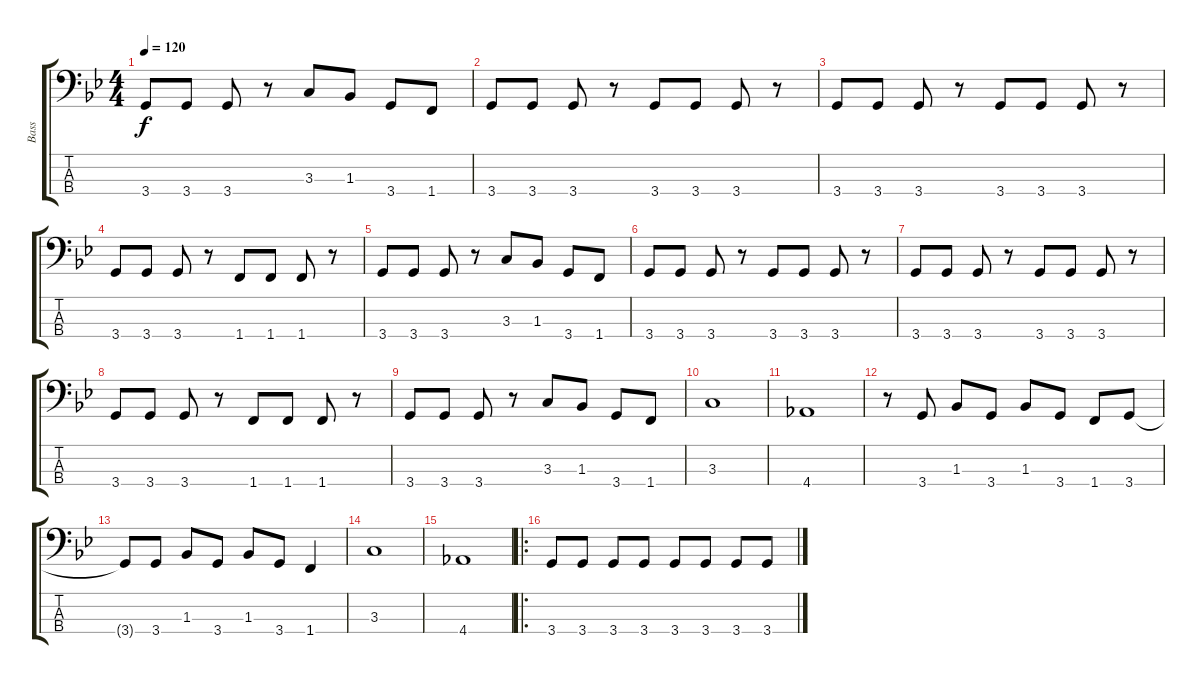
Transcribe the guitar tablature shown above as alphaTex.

\track ("Bass" "Bass") {instrument electricbassfinger}
\staff {score tabs}
\tuning (G2 D2 A1 E1) {hide}
\ts (4 4)
\tempo 120
\clef f4
\ks bb
3.4.8{dy f} 3.4.8 3.4.8 r.8 3.3.8 1.3.8 3.4.8 1.4.8 |
3.4.8 3.4.8 3.4.8 r.8 3.4.8 3.4.8 3.4.8 r.8 |
3.4.8 3.4.8 3.4.8 r.8 3.4.8 3.4.8 3.4.8 r.8 |
3.4.8 3.4.8 3.4.8 r.8 1.4.8 1.4.8 1.4.8 r.8 |
3.4.8 3.4.8 3.4.8 r.8 3.3.8 1.3.8 3.4.8 1.4.8 |
3.4.8 3.4.8 3.4.8 r.8 3.4.8 3.4.8 3.4.8 r.8 |
3.4.8 3.4.8 3.4.8 r.8 3.4.8 3.4.8 3.4.8 r.8 |
3.4.8 3.4.8 3.4.8 r.8 1.4.8 1.4.8 1.4.8 r.8 |
3.4.8 3.4.8 3.4.8 r.8 3.3.8 1.3.8 3.4.8 1.4.8 |
3.3.1 |
4.4.1 |
r.8 3.4.8 1.3.8 3.4.8 1.3.8 3.4.8 1.4.8 3.4.8 |
3.4{t}.8 3.4.8 1.3.8 3.4.8 1.3.8 3.4.8 1.4.4 |
3.3.1 |
4.4.1 |
\ro
3.4.8 3.4.8 3.4.8 3.4.8 3.4.8 3.4.8 3.4.8 3.4.8
